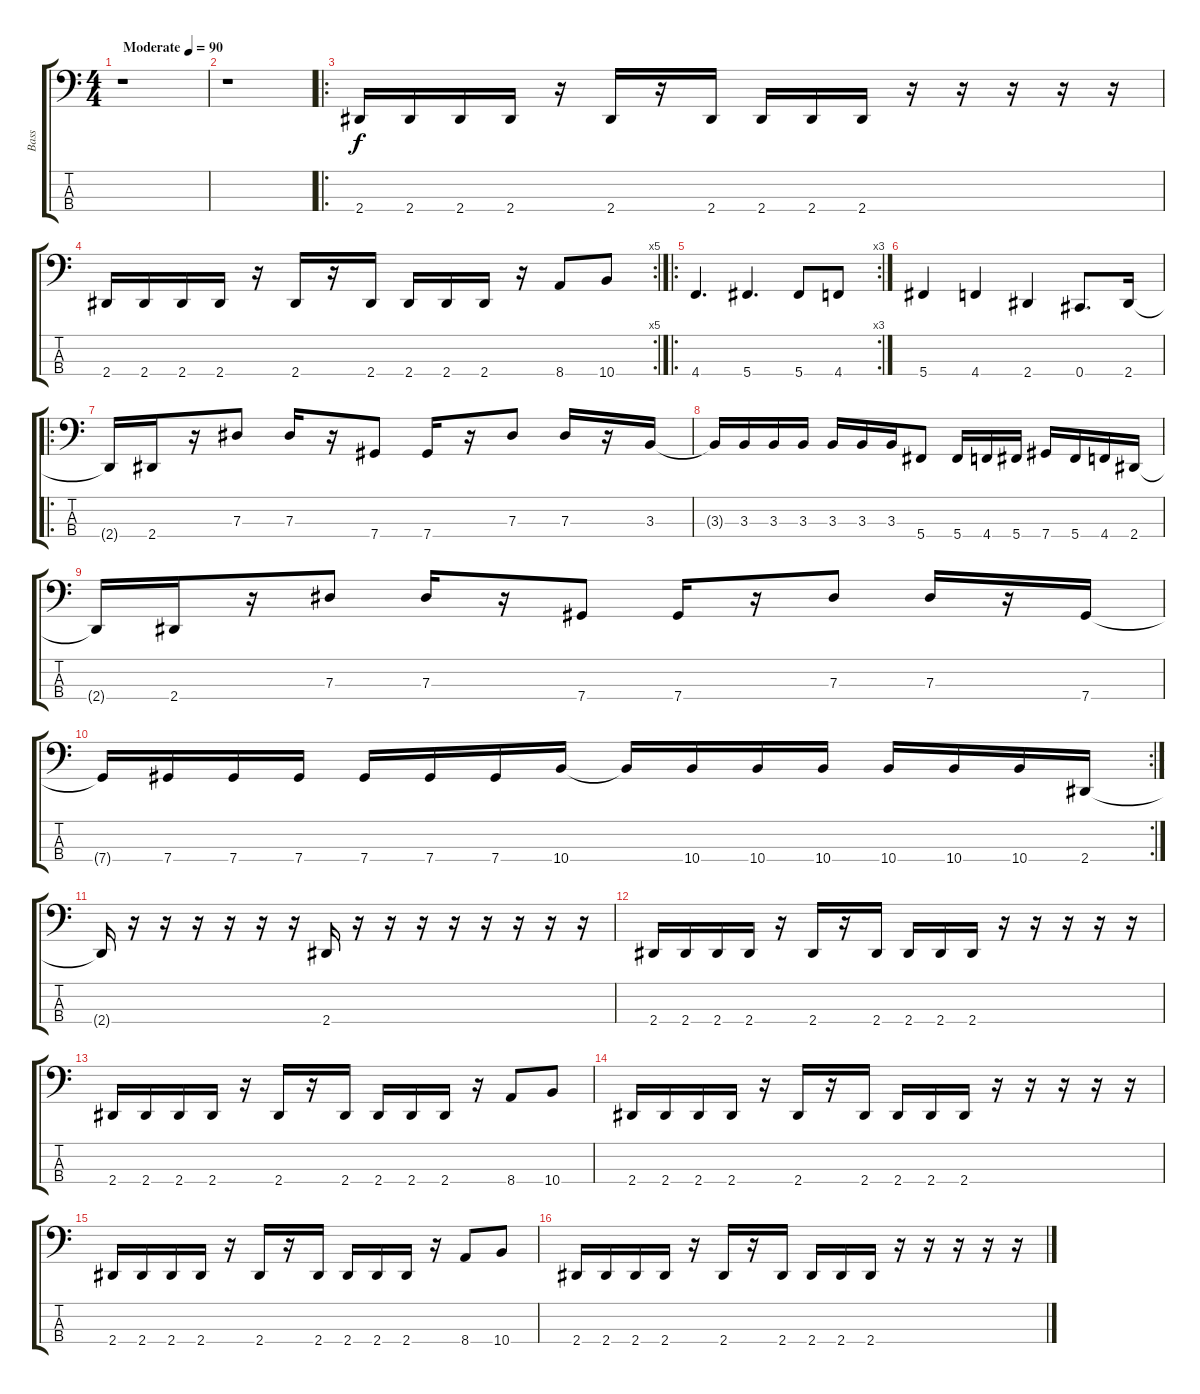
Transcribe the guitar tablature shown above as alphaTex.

\track ("Bass" "Bass") {instrument electricbassfinger}
\staff {score tabs}
\tuning (Gb2 Db2 Ab1 Db1) {hide}
\ts (4 4)
\tempo (90 "Moderate")
\clef f4
\ks c
r.1{dy f instrument electricbassfinger} |
r.1 |
\ro
2.4.16 2.4.16 2.4.16 2.4.16 r.16 2.4.16 r.16 2.4.16 2.4.16 2.4.16 2.4.16 r.16 r.16 r.16 r.16 r.16 |
\rc 5
2.4.16 2.4.16 2.4.16 2.4.16 r.16 2.4.16 r.16 2.4.16 2.4.16 2.4.16 2.4.16 r.16 8.4.8 10.4.8 |
\ro
\rc 3
4.4.4{d} 5.4.4{d} 5.4.8 4.4.8 |
5.4.4 4.4.4 2.4.4 0.4.8{d} 2.4.16 |
\ro
2.4{t}.16 2.4.16 r.16 7.3.8 7.3.16 r.16 7.4.8 7.4.16 r.16 7.3.8 7.3.16 r.16 3.3.16 |
3.3{t}.16 3.3.16 3.3.16 3.3.16 3.3.16 3.3.16 3.3.16 5.4.8 5.4.16 4.4.16 5.4.16 7.4.16 5.4.16 4.4.16 2.4.16 |
2.4{t}.16 2.4.16 r.16 7.3.8 7.3.16 r.16 7.4.8 7.4.16 r.16 7.3.8 7.3.16 r.16 7.4.16 |
\rc 2
7.4{t}.16 7.4.16 7.4.16 7.4.16 7.4.16 7.4.16 7.4.16 10.4.16 10.4{t}.16 10.4.16 10.4.16 10.4.16 10.4.16 10.4.16 10.4.16 2.4.16 |
2.4{t}.16 r.16 r.16 r.16 r.16 r.16 r.16 2.4.16 r.16 r.16 r.16 r.16 r.16 r.16 r.16 r.16 |
2.4.16 2.4.16 2.4.16 2.4.16 r.16 2.4.16 r.16 2.4.16 2.4.16 2.4.16 2.4.16 r.16 r.16 r.16 r.16 r.16 |
2.4.16 2.4.16 2.4.16 2.4.16 r.16 2.4.16 r.16 2.4.16 2.4.16 2.4.16 2.4.16 r.16 8.4.8 10.4.8 |
2.4.16 2.4.16 2.4.16 2.4.16 r.16 2.4.16 r.16 2.4.16 2.4.16 2.4.16 2.4.16 r.16 r.16 r.16 r.16 r.16 |
2.4.16 2.4.16 2.4.16 2.4.16 r.16 2.4.16 r.16 2.4.16 2.4.16 2.4.16 2.4.16 r.16 8.4.8 10.4.8 |
2.4.16 2.4.16 2.4.16 2.4.16 r.16 2.4.16 r.16 2.4.16 2.4.16 2.4.16 2.4.16 r.16 r.16 r.16 r.16 r.16
